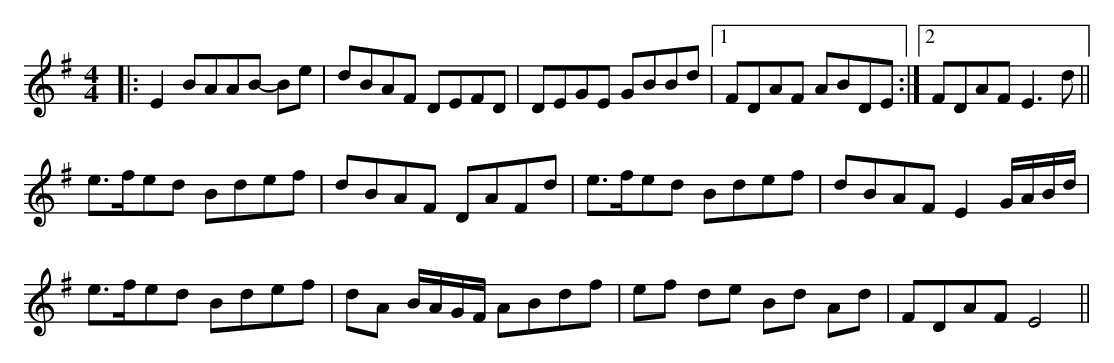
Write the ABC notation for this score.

X:1
M:4/4
K:Emin
|:E2 BAAB- Be|dBAF DEFD|DEGE GBBd|1 FDAF ABDE:|2 FDAF E3d||
e>fed Bdef|dBAF DAFd|e>fed Bdef|dBAF E2 G/A/B/d/|
e>fed Bdef|dA B/A/G/F/ ABdf|ef de Bd Ad|FDAF E4||
